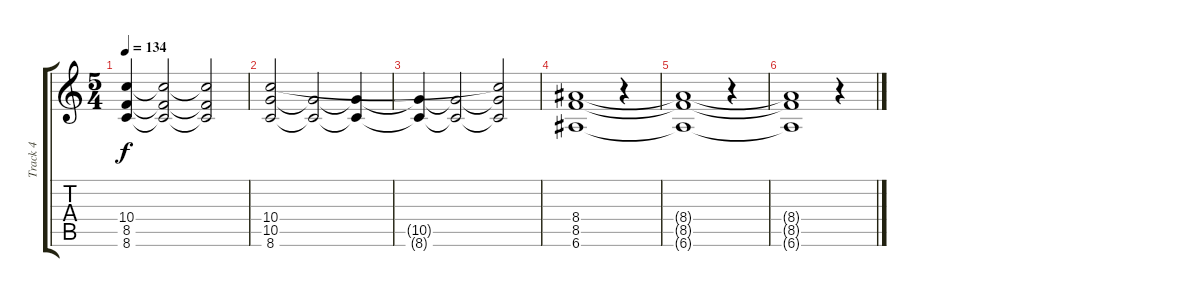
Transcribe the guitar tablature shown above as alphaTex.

\track ("Track 4" "Track 4") {instrument overdrivenguitar}
\staff {score tabs}
\tuning (E4 B3 G3 D3 A2 E2) {hide}
\ts (5 4)
\tempo 134
\clef g2
\ks c
(10.4{t} 8.5{t} 8.6{t}).4{dy f} (10.4{t} 8.5{t} 8.6{t}).2 (10.4{t} 8.5{t} 8.6{t}).2 |
(10.4 10.5 8.6).2 (10.5{t} 8.6{t}).2 (10.5{t} 8.6{t}).4 |
(10.5{t} 8.6{t}).4 (10.5{t} 8.6{t}).2 (10.4{t} 10.5{t} 8.6{t}).2 |
(8.4 8.5 6.6).1 r.4 |
(8.4{t} 8.5{t} 6.6{t}).1 r.4 |
(8.4{t} 8.5{t} 6.6{t}).1 r.4
